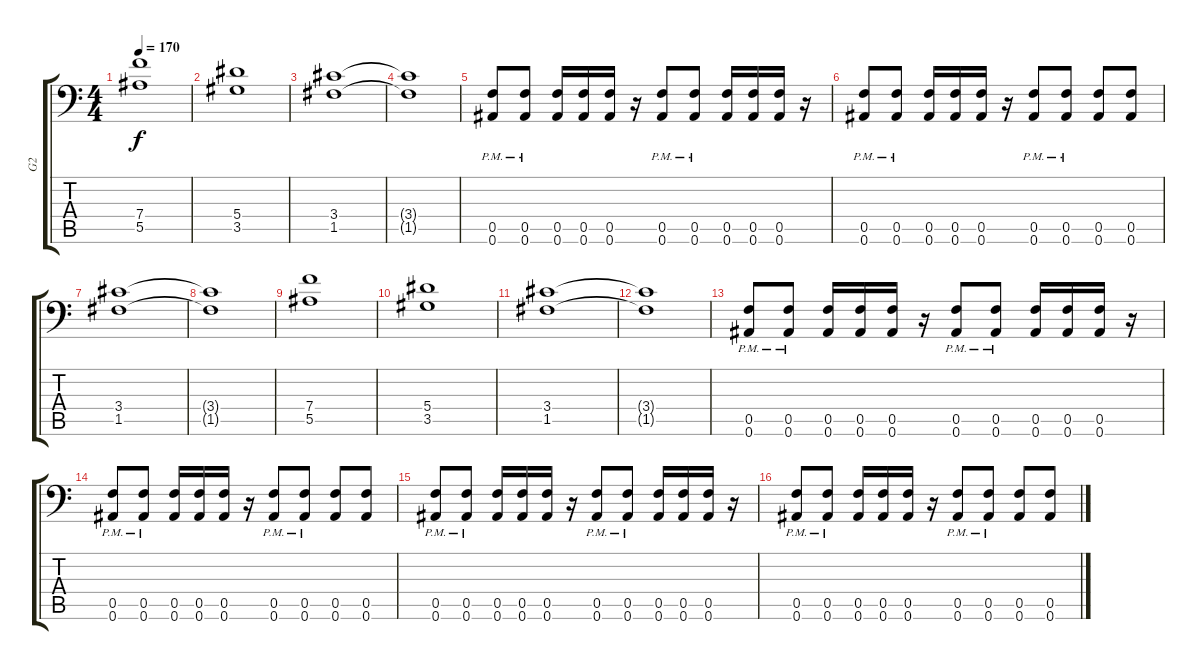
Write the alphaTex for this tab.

\track ("G2" "G2") {instrument overdrivenguitar}
\staff {score tabs}
\tuning (C4 G3 Eb3 Bb2 F2 Bb1) {hide}
\ts (4 4)
\tempo 170
\clef f4
\ks c
(7.4 5.5).1{dy f} |
(5.4 3.5).1 |
(3.4 1.5).1 |
(3.4{t} 1.5{t}).1 |
(0.5{pm} 0.6{pm}).8 (0.5{pm} 0.6{pm}).8 (0.5 0.6).16 (0.5 0.6).16 (0.5 0.6).16 r.16 (0.5{pm} 0.6{pm}).8 (0.5{pm} 0.6{pm}).8 (0.5 0.6).16 (0.5 0.6).16 (0.5 0.6).16 r.16 |
(0.5{pm} 0.6{pm}).8 (0.5{pm} 0.6{pm}).8 (0.5 0.6).16 (0.5 0.6).16 (0.5 0.6).16 r.16 (0.5{pm} 0.6{pm}).8 (0.5{pm} 0.6{pm}).8 (0.5 0.6).8 (0.5 0.6).8 |
(3.4 1.5).1 |
(3.4{t} 1.5{t}).1 |
(7.4 5.5).1 |
(5.4 3.5).1 |
(3.4 1.5).1 |
(3.4{t} 1.5{t}).1 |
(0.5{pm} 0.6{pm}).8 (0.5{pm} 0.6{pm}).8 (0.5 0.6).16 (0.5 0.6).16 (0.5 0.6).16 r.16 (0.5{pm} 0.6{pm}).8 (0.5{pm} 0.6{pm}).8 (0.5 0.6).16 (0.5 0.6).16 (0.5 0.6).16 r.16 |
(0.5{pm} 0.6{pm}).8 (0.5{pm} 0.6{pm}).8 (0.5 0.6).16 (0.5 0.6).16 (0.5 0.6).16 r.16 (0.5{pm} 0.6{pm}).8 (0.5{pm} 0.6{pm}).8 (0.5 0.6).8 (0.5 0.6).8 |
(0.5{pm} 0.6{pm}).8 (0.5{pm} 0.6{pm}).8 (0.5 0.6).16 (0.5 0.6).16 (0.5 0.6).16 r.16 (0.5{pm} 0.6{pm}).8 (0.5{pm} 0.6{pm}).8 (0.5 0.6).16 (0.5 0.6).16 (0.5 0.6).16 r.16 |
(0.5{pm} 0.6{pm}).8 (0.5{pm} 0.6{pm}).8 (0.5 0.6).16 (0.5 0.6).16 (0.5 0.6).16 r.16 (0.5{pm} 0.6{pm}).8 (0.5{pm} 0.6{pm}).8 (0.5 0.6).8 (0.5 0.6).8
